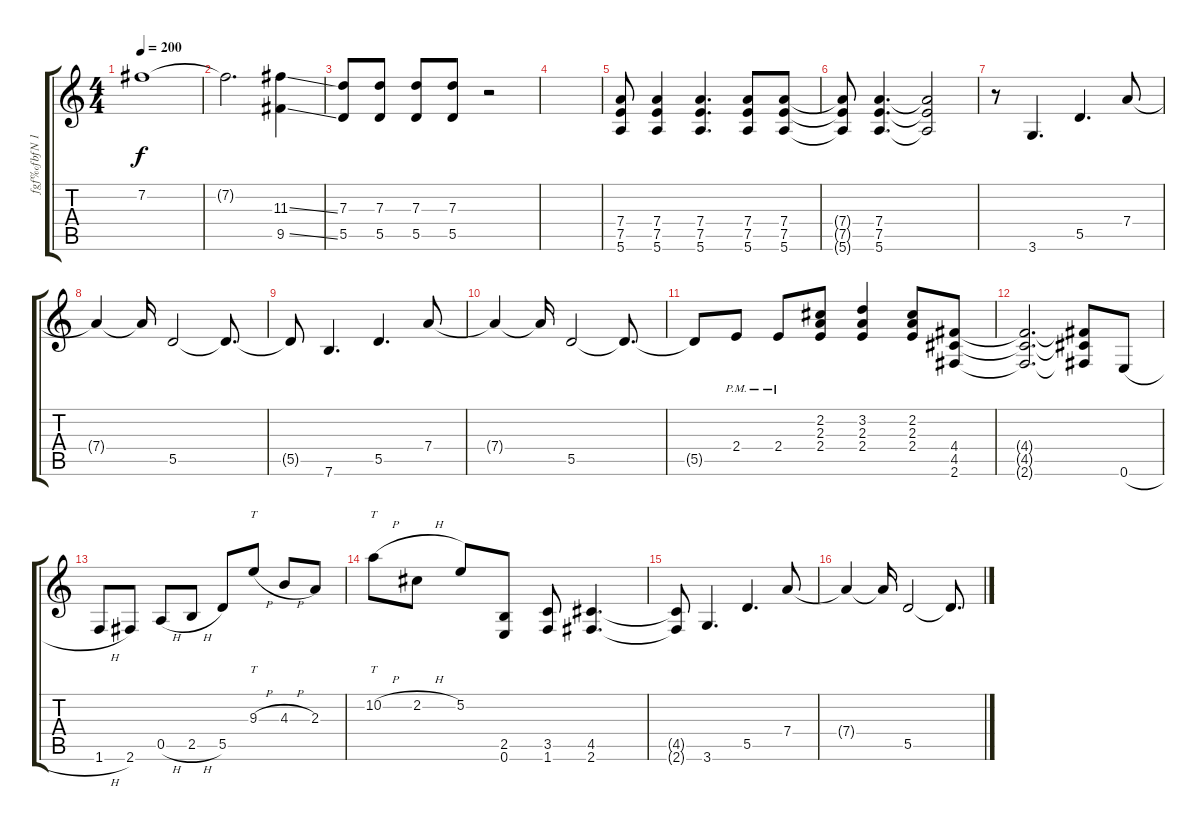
\track ("ƒgƒ‰ƒbƒN 1" "ƒgƒ‰ƒbƒN 1") {instrument distortionguitar}
\staff {score tabs}
\tuning (E4 B3 G3 D3 A2 E2) {hide}
\ts (4 4)
\tempo 200
\clef g2
\ks c
7.2{t}.1{dy f} |
7.2{t}.2{d} (11.3{ss} 9.5{ss}).4 |
(7.3 5.5).8 (7.3 5.5).8 (7.3 5.5).8 (7.3 5.5).8 r.2 |
|
(7.4 7.5 5.6).8 (7.4 7.5 5.6).4 (7.4 7.5 5.6).4{d} (7.4 7.5 5.6).8 (7.4 7.5 5.6).8 |
(7.4{t} 7.5{t} 5.6{t}).8 (7.4 7.5 5.6).4{d} (7.4{t} 7.5{t} 5.6{t}).2 |
r.8 3.6.4{d} 5.5.4{d} 7.4.8 |
7.4{t}.4 7.4{t}.16 5.5.2 5.5{t}.8{d} |
5.5{t}.8 7.6.4{d} 5.5.4{d} 7.4.8 |
7.4{t}.4 7.4{t}.16 5.5.2 5.5{t}.8{d} |
5.5{t}.8 2.4{pm}.8 2.4{pm}.8 (2.2 2.3 2.4).8 (3.2 2.3 2.4).4 (2.2 2.3 2.4).8 (4.4 4.5 2.6).8 |
(4.4{t} 4.5{t} 2.6{t}).2{d} (4.4{t} 4.5{t} 2.6{t}).8 0.6{h}.8 |
1.6{h}.8 2.6.8 0.5{h}.8 2.5{h}.8 5.5.8 9.3{h}.8{tt} 4.3{h}.8 2.3.8 |
10.2{h}.8{tt} 2.2{h}.8 5.2.8 (2.5 0.6).8 (3.5 1.6).8 (4.5 2.6).4{d} |
(4.5{t} 2.6{t}).8 3.6.4{d} 5.5.4{d} 7.4.8 |
7.4{t}.4 7.4{t}.16 5.5.2 5.5{t}.8{d}
